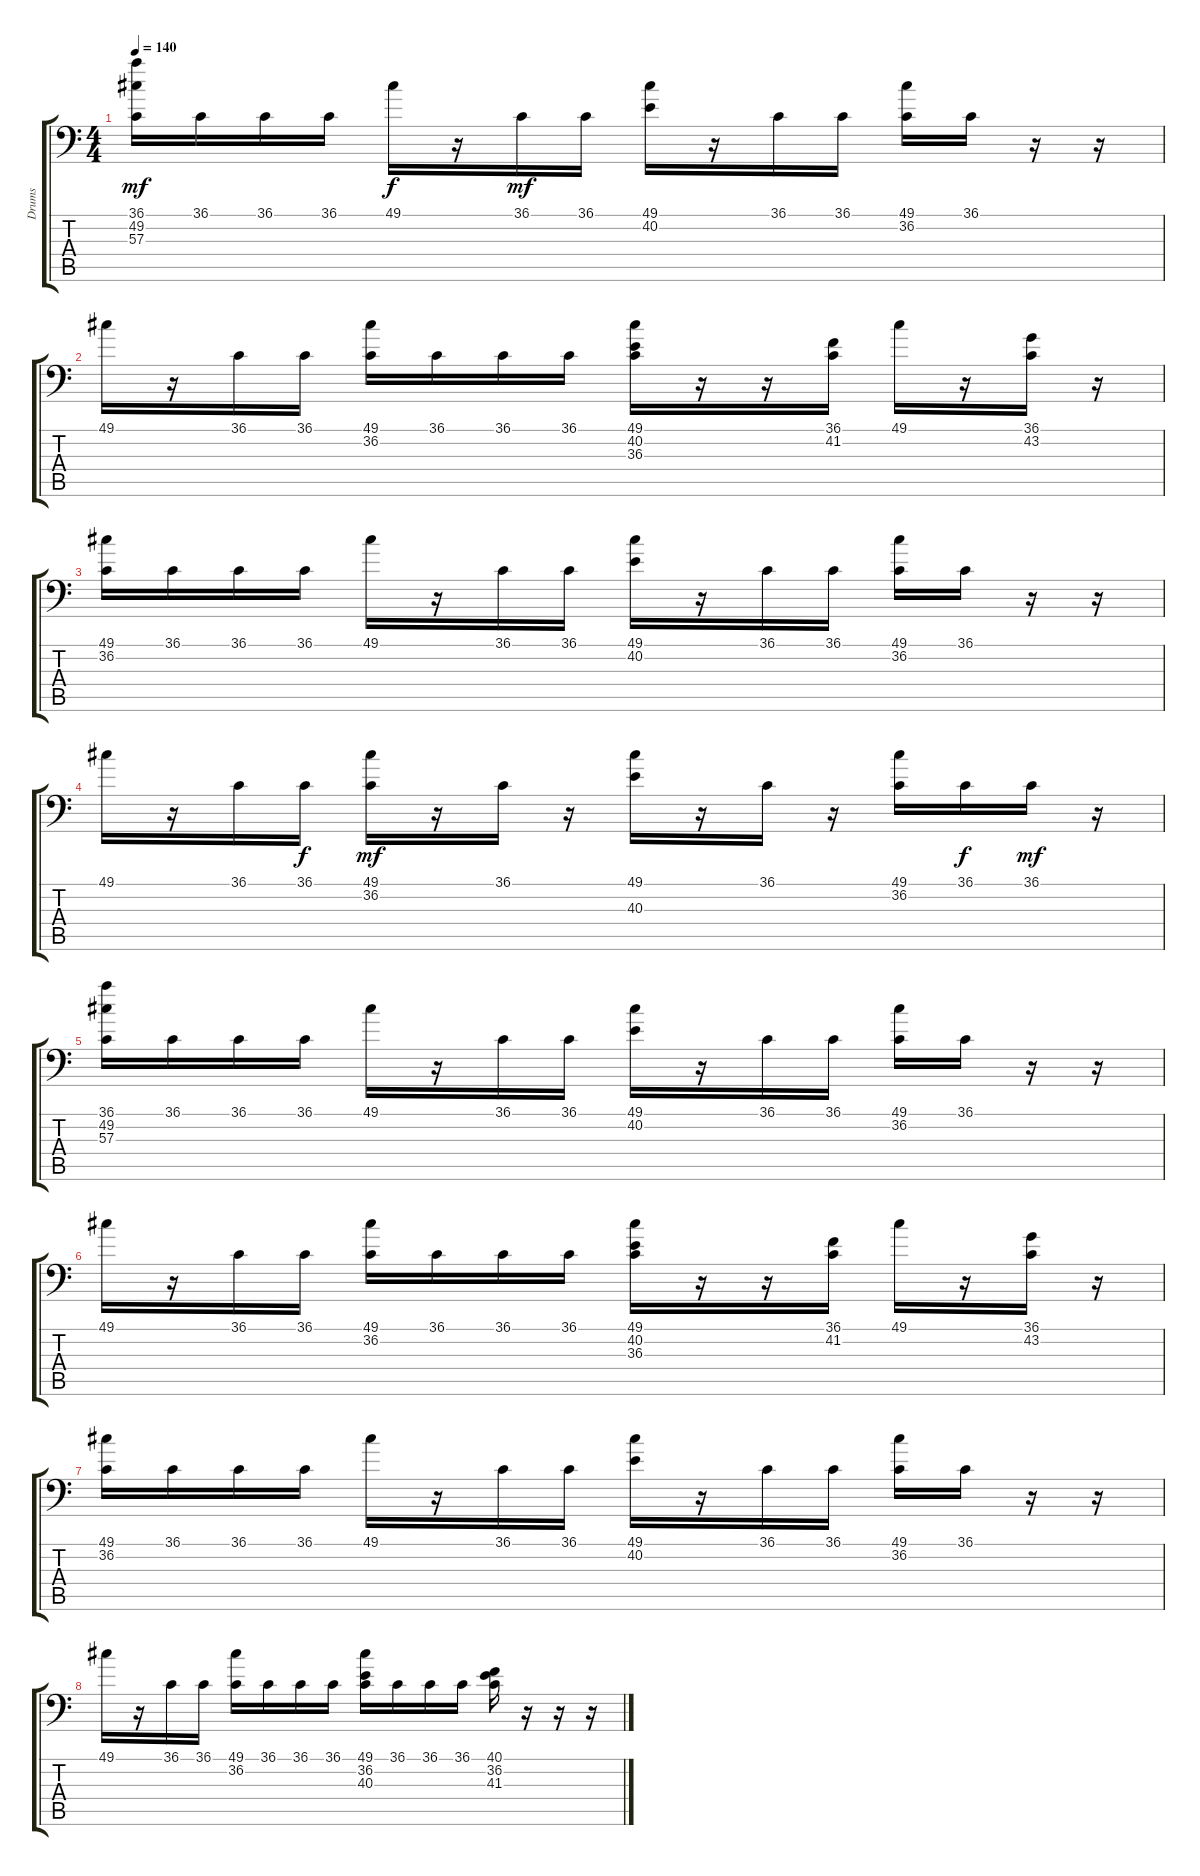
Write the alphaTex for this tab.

\track ("Drums" "Drums") {instrument acousticgrandpiano}
\staff {score tabs}
\tuning (C-1 C-1 C-1 C-1 C-1 C-1) {hide}
\ts (4 4)
\tempo 140
\clef f4
\ks c
(36.1 49.2 57.3).16{dy mf} 36.1.16 36.1.16 36.1.16 49.1.16{dy f} r.16 36.1.16{dy mf} 36.1.16 (49.1 40.2).16 r.16 36.1.16 36.1.16 (49.1 36.2).16 36.1.16 r.16 r.16 |
49.1.16 r.16 36.1.16 36.1.16 (49.1 36.2).16 36.1.16 36.1.16 36.1.16 (49.1 40.2 36.3).16 r.16 r.16 (36.1 41.2).16 49.1.16 r.16 (36.1 43.2).16 r.16 |
(49.1 36.2).16 36.1.16 36.1.16 36.1.16 49.1.16 r.16 36.1.16 36.1.16 (49.1 40.2).16 r.16 36.1.16 36.1.16 (49.1 36.2).16 36.1.16 r.16 r.16 |
49.1.16 r.16 36.1.16 36.1.16{dy f} (49.1 36.2).16{dy mf} r.16 36.1.16 r.16 (49.1 40.3).16 r.16 36.1.16 r.16 (49.1 36.2).16 36.1.16{dy f} 36.1.16{dy mf} r.16 |
(36.1 49.2 57.3).16 36.1.16 36.1.16 36.1.16 49.1.16 r.16 36.1.16 36.1.16 (49.1 40.2).16 r.16 36.1.16 36.1.16 (49.1 36.2).16 36.1.16 r.16 r.16 |
49.1.16 r.16 36.1.16 36.1.16 (49.1 36.2).16 36.1.16 36.1.16 36.1.16 (49.1 40.2 36.3).16 r.16 r.16 (36.1 41.2).16 49.1.16 r.16 (36.1 43.2).16 r.16 |
(49.1 36.2).16 36.1.16 36.1.16 36.1.16 49.1.16 r.16 36.1.16 36.1.16 (49.1 40.2).16 r.16 36.1.16 36.1.16 (49.1 36.2).16 36.1.16 r.16 r.16 |
49.1.16 r.16 36.1.16 36.1.16 (49.1 36.2).16 36.1.16 36.1.16 36.1.16 (49.1 36.2 40.3).16 36.1.16 36.1.16 36.1.16 (40.1 36.2 41.3).16 r.16 r.16 r.16
